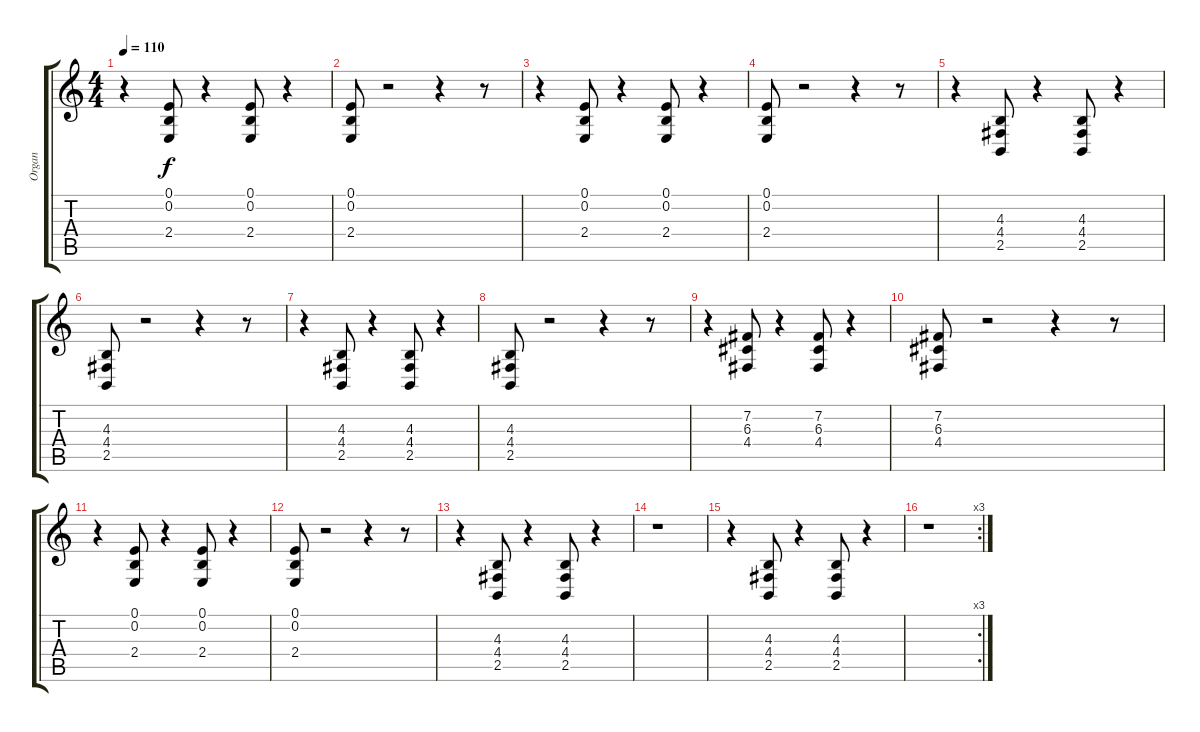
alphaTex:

\track ("Organ" "Organ") {instrument percussiveorgan}
\staff {score tabs}
\tuning (E4 B3 G3 D3 A2 E2) {hide}
\ts (4 4)
\tempo 110
\clef g2
\ks c
r.4{dy f} (0.1 0.2 2.4).8 r.4 (0.1 0.2 2.4).8 r.4 |
(0.1 0.2 2.4).8 r.2 r.4 r.8 |
r.4 (0.1 0.2 2.4).8 r.4 (0.1 0.2 2.4).8 r.4 |
(0.1 0.2 2.4).8 r.2 r.4 r.8 |
r.4 (4.3 4.4 2.5).8 r.4 (4.3 4.4 2.5).8 r.4 |
(4.3 4.4 2.5).8 r.2 r.4 r.8 |
r.4 (4.3 4.4 2.5).8 r.4 (4.3 4.4 2.5).8 r.4 |
(4.3 4.4 2.5).8 r.2 r.4 r.8 |
r.4 (7.2 6.3 4.4).8 r.4 (7.2 6.3 4.4).8 r.4 |
(7.2 6.3 4.4).8 r.2 r.4 r.8 |
r.4 (0.1 0.2 2.4).8 r.4 (0.1 0.2 2.4).8 r.4 |
(0.1 0.2 2.4).8 r.2 r.4 r.8 |
r.4 (4.3 4.4 2.5).8 r.4 (4.3 4.4 2.5).8 r.4 |
r.1 |
r.4 (4.3 4.4 2.5).8 r.4 (4.3 4.4 2.5).8 r.4 |
\rc 3
r.1
